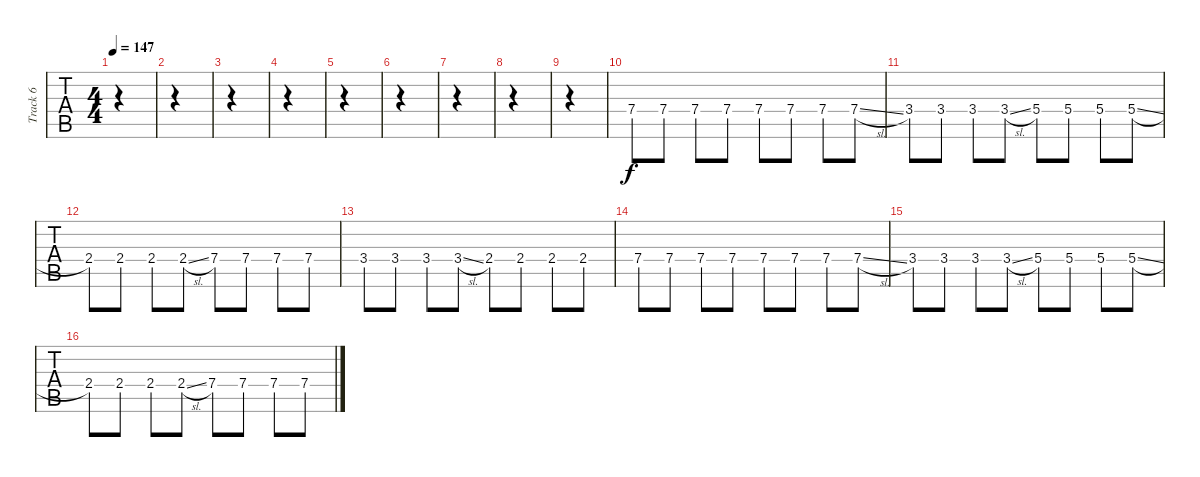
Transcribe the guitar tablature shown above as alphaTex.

\track ("Track 6" "Track 6") {instrument distortionguitar}
\staff {tabs}
\tuning (E4 B3 G3 D3 A2 E2) {hide}
\ts (4 4)
\tempo 147
\clef g2
\ks c
|
|
|
|
|
|
|
|
|
7.4.8 7.4.8 7.4.8 7.4.8 7.4.8 7.4.8 7.4.8 7.4{sl}.8 |
3.4.8 3.4.8 3.4.8 3.4{sl}.8 5.4.8 5.4.8 5.4.8 5.4{sl}.8 |
2.4.8 2.4.8 2.4.8 2.4{sl}.8 7.4.8 7.4.8 7.4.8 7.4.8 |
3.4.8 3.4.8 3.4.8 3.4{sl}.8 2.4.8 2.4.8 2.4.8 2.4.8 |
7.4.8 7.4.8 7.4.8 7.4.8 7.4.8 7.4.8 7.4.8 7.4{sl}.8 |
3.4.8 3.4.8 3.4.8 3.4{sl}.8 5.4.8 5.4.8 5.4.8 5.4{sl}.8 |
2.4.8 2.4.8 2.4.8 2.4{sl}.8 7.4.8 7.4.8 7.4.8 7.4.8
